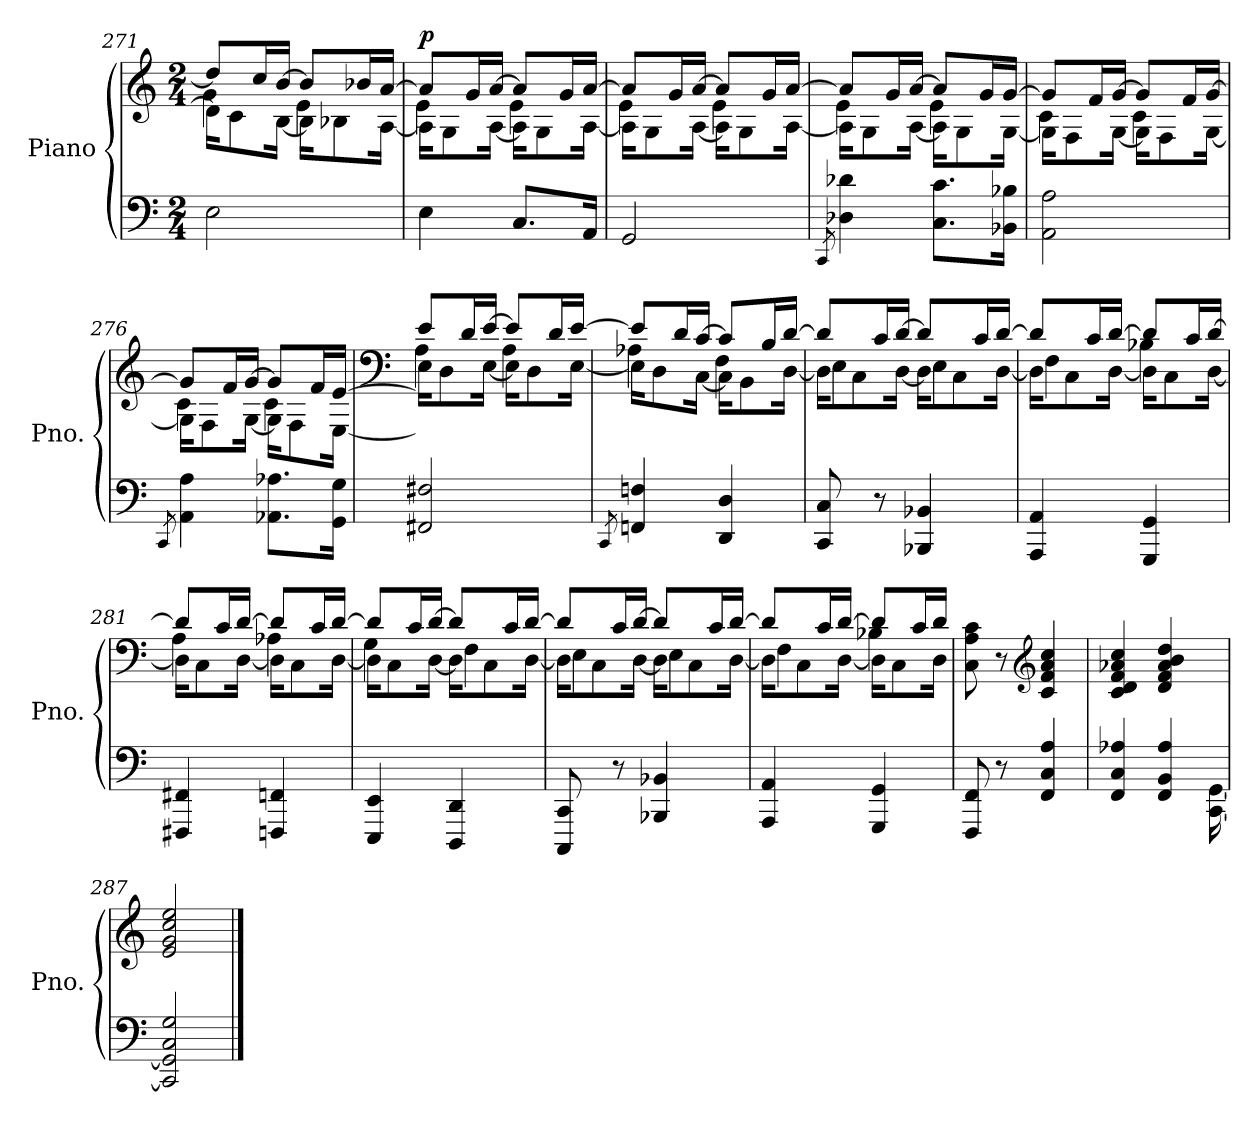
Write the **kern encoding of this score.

**kern	**kern	**dynam
*part1	*part1	*part1
*staff2	*staff1	*staff1/2
*I"Piano	*	*
*I'Pno.	*	*
!!LO:PB:g=z
*clefF4	*clefG2	*
*k[]	*k[]	*
*M2/4	*M2/4	*
=271	=271	=271
*	*^	*
*	*	*^	*
2E\	8dd/L]	16d\KL]	4g\	.
.	.	8c\	.	.
.	16cc/L	.	.	.
.	[16b/JJ	[16B\Jk	.	.
.	8b/L]	16B\KL]	4e\	.
.	.	8B-X\	.	.
.	16b-X/L	.	.	.
.	[16a/JJ	[16A\Jk	.	.
=272	=272	=272	=272	=272
!	!	!	!	!LO:DY:a
4E\	8a/L]	16A\KL]	4e\	p
.	.	8G\	.	.
.	16g/L	.	.	.
.	[16a/JJ	[16A\Jk	.	.
8.C/L	8a/L]	16A\KL]	4e\	.
.	.	8G\	.	.
.	16g/L	.	.	.
16AA/Jk	[16a/JJ	[16A\Jk	.	.
=273	=273	=273	=273	=273
2GG/	8a/L]	16A\KL]	4e\	.
.	.	8G\	.	.
.	16g/L	.	.	.
.	[16a/JJ	[16A\Jk	.	.
.	8a/L]	16A\KL]	4e\	.
.	.	8G\	.	.
.	16g/L	.	.	.
.	[16a/JJ	[16A\Jk	.	.
=274	=274	=274	=274	=274
8qCC/	.	.	.	.
4D-X\ 4d-X\	8a/L]	16A\KL]	4e\	.
.	.	8G\	.	.
.	16g/L	.	.	.
.	[16a/JJ	[16A\Jk	.	.
8.C\ 8.c\L	8a/L]	16A\KL]	4e\	.
.	.	8G\	.	.
.	16g/L	.	.	.
16BB-X\ 16B-X\Jk	[16g/JJ	[16G\Jk	.	.
!!LO:LB:g=z	!!	!!
=275	=275	=275	=275	=275
2AA\ 2A\	8g/L]	16G\KL]	4c\	.
.	.	8F\	.	.
.	16f/L	.	.	.
.	[16g/JJ	[16G\Jk	.	.
.	8g/L]	16G\KL]	4c\	.
.	.	8F\	.	.
.	16f/L	.	.	.
.	[16g/JJ	[16G\Jk	.	.
=276	=276	=276	=276	=276
8qCC/	.	.	.	.
4AA\ 4A\	8g/L]	16G\KL]	4c\	.
.	.	8F\	.	.
.	16f/L	.	.	.
.	[16g/JJ	[16G\Jk	.	.
8.AA-X\ 8.A-X\L	8g/L]	16G\KL]	4c\	.
.	.	8F\	.	.
.	16f/L	.	.	.
16GG\ 16G\Jk	[16e/JJ	[16E\Jk	.	.
=277	=277	=277	=277	=277
*	*clefF4	*	*	*
2FF#X/ 2F#X/	8e/L]	16E\KL]	4A\	.
.	.	8D\	.	.
.	16d/L	.	.	.
.	[16e/JJ	[16E\Jk	.	.
.	8e/L]	16E\KL]	4A\	.
.	.	8D\	.	.
.	16d/L	.	.	.
.	[16e/JJ	[16E\Jk	.	.
=278	=278	=278	=278	=278
8qCC/	.	.	.	.
4FFn/ 4Fn/	8e/L]	16E\KL]	4A-X\	.
.	.	8D\	.	.
.	16d/L	.	.	.
.	[16c/JJ	[16C\Jk	.	.
4DD/ 4D/	8c/L]	16C\KL]	4F\	.
.	.	8BB\	.	.
.	16B/L	.	.	.
.	[16d/JJ	[16D\Jk	.	.
!!LO:LB:g=z	!!	!!
=279	=279	=279	=279	=279
8CC/ 8C/	8d/L]	16D\KL]	4E\	.
.	.	8C\	.	.
8r	16c/L	.	.	.
.	[16d/JJ	[16D\Jk	.	.
4BBB-X/ 4BB-X/	8d/L]	16D\KL]	4E\	.
.	.	8C\	.	.
.	16c/L	.	.	.
.	[16d/JJ	[16D\Jk	.	.
=280	=280	=280	=280	=280
4AAA/ 4AA/	8d/L]	16D\KL]	4F\	.
.	.	8C\	.	.
.	16c/L	.	.	.
.	[16d/JJ	[16D\Jk	.	.
4GGG/ 4GG/	8d/L]	16D\KL]	4B-X\	.
.	.	8C\	.	.
.	16c/L	.	.	.
.	[16d/JJ	[16D\Jk	.	.
=281	=281	=281	=281	=281
4FFF#X/ 4FF#X/	8d/L]	16D\KL]	4A\	.
.	.	8C\	.	.
.	16c/L	.	.	.
.	[16d/JJ	[16D\Jk	.	.
4FFFn/ 4FFn/	8d/L]	16D\KL]	4A-X\	.
.	.	8C\	.	.
.	16c/L	.	.	.
.	[16d/JJ	[16D\Jk	.	.
=282	=282	=282	=282	=282
4EEE/ 4EE/	8d/L]	16D\KL]	4G\	.
.	.	8C\	.	.
.	16c/L	.	.	.
.	[16d/JJ	[16D\Jk	.	.
4DDD/ 4DD/	8d/L]	16D\KL]	4F\	.
.	.	8C\	.	.
.	16c/L	.	.	.
.	[16d/JJ	[16D\Jk	.	.
!!LO:LB:g=z	!!	!!
=283	=283	=283	=283	=283
8CCC/ 8CC/	8d/L]	16D\KL]	4E\	.
.	.	8C\	.	.
8r	16c/L	.	.	.
.	[16d/JJ	[16D\Jk	.	.
4BBB-X/ 4BB-X/	8d/L]	16D\KL]	4E\	.
.	.	8C\	.	.
.	16c/L	.	.	.
.	[16d/JJ	[16D\Jk	.	.
=284	=284	=284	=284	=284
4AAA/ 4AA/	8d/L]	16D\KL]	4F\	.
.	.	8C\	.	.
.	16c/L	.	.	.
.	[16d/JJ	[16D\Jk	.	.
4GGG/ 4GG/	8d/L]	16D\KL]	4B-X\	.
.	.	8C\	.	.
.	16c/L	.	.	.
.	16d/JJ	16D\Jk	.	.
*	*v	*v	*v	*
=285	=285	=285
8FFF/ 8FF/	8C\ 8A\ 8c\	.
8r	8r	.
*	*clefG2	*
4FF/ 4C/ 4A/	4c/ 4f/ 4a/ 4cc/	.
=286	=286	=286
*^	*	*
4FF/ 4C/ 4A-X/	4rCCyy	4c/ 4d/ 4f/ 4a-X/ 4cc/	.
4FF/ 4BB/ 4A-/	8rCCyy	4d/ 4f/ 4a-/ 4b/ 4dd/	.
.	16ryy	.	.
.	[16CC!\ [16GG!\	.	.
*v	*v	*	*
=287	=287	=287
2CC/] 2GG/] 2C/ 2G/	2e/ 2g/ 2cc/ 2ee/	.
==	==	==
*-	*-	*-
